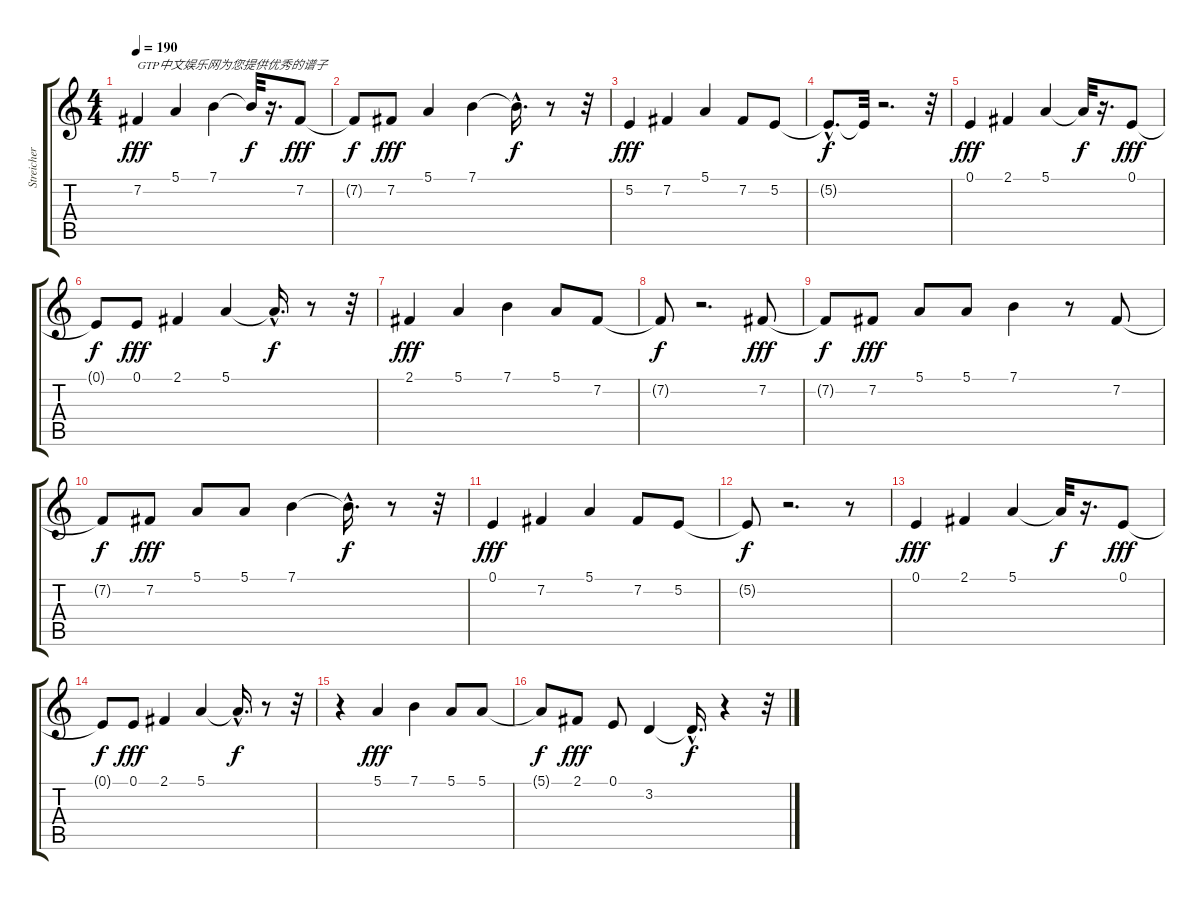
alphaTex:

\track ("Streicher (keine)" "Streicher ") {instrument violin}
\staff {score tabs}
\tuning (E4 B3 G3 D3 A2 E2) {hide}
\ts (4 4)
\tempo 190
\clef g2
\ks c
7.2.4{txt "GTP中文娱乐网为您提供优秀的谱子" dy fff instrument violin} 5.1.4 7.1.4 7.1{t}.32{dy f} r.16{d} 7.2.8{dy fff} |
7.2{t}.8{dy f} 7.2.8{dy fff} 5.1.4 7.1.4 7.1{hac t}.16{d dy f} r.8 r.32 |
5.2.4{dy fff} 7.2.4 5.1.4 7.2.8 5.2.8 |
5.2{hac t}.8{d dy f} 5.2{t}.32 r.2{d} r.32 |
0.1.4{dy fff} 2.1.4 5.1.4 5.1{t}.32{dy f} r.16{d} 0.1.8{dy fff} |
0.1{t}.8{dy f} 0.1.8{dy fff} 2.1.4 5.1.4 5.1{hac t}.16{d dy f} r.8 r.32 |
2.1.4{dy fff} 5.1.4 7.1.4 5.1.8 7.2.8 |
7.2{t}.8{dy f} r.2{d} 7.2.8{dy fff} |
7.2{t}.8{dy f} 7.2.8{dy fff} 5.1.8 5.1.8 7.1.4 r.8 7.2.8 |
7.2{t}.8{dy f} 7.2.8{dy fff} 5.1.8 5.1.8 7.1.4 7.1{hac t}.16{d dy f} r.8 r.32 |
0.1.4{dy fff} 7.2.4 5.1.4 7.2.8 5.2.8 |
5.2{t}.8{dy f} r.2{d} r.8 |
0.1.4{dy fff} 2.1.4 5.1.4 5.1{t}.32{dy f} r.16{d} 0.1.8{dy fff} |
0.1{t}.8{dy f} 0.1.8{dy fff} 2.1.4 5.1.4 5.1{hac t}.16{d dy f} r.8 r.32 |
r.4 5.1.4{dy fff} 7.1.4 5.1.8 5.1.8 |
5.1{t}.8{dy f} 2.1.8{dy fff} 0.1.8 3.2.4 3.2{hac t}.16{d dy f} r.4 r.32
